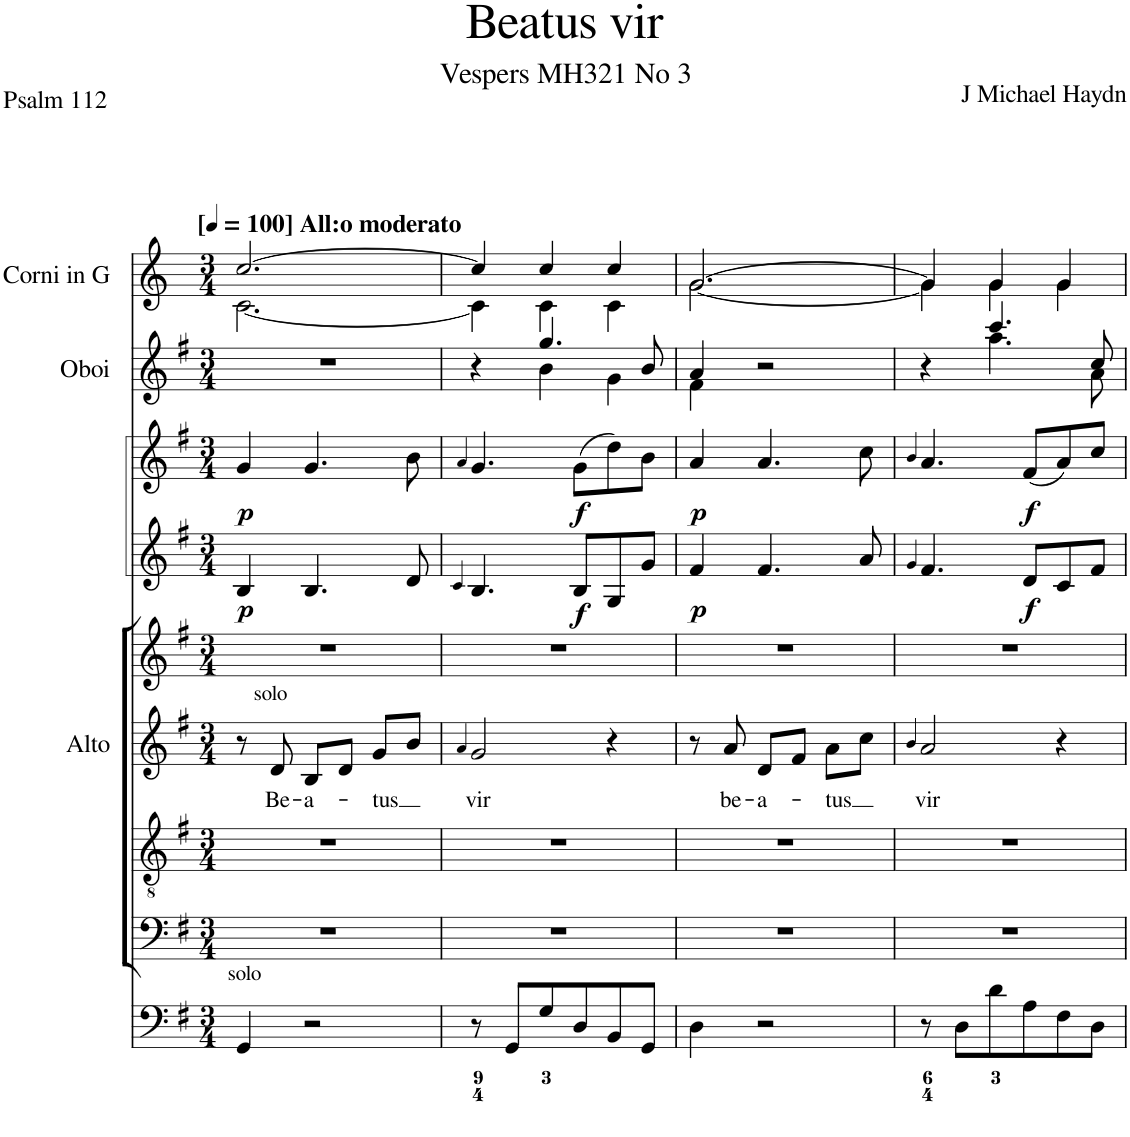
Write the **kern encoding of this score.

**kern	**kern	**kern	**kern	**text	**kern	**kern	**dynam	**kern	**dynam	**kern	**kern
*part9	*part8	*part7	*part6	*part6	*part5	*part4	*part4	*part3	*part3	*part2	*part1
*staff9	*staff8	*staff7	*staff6	*staff6	*staff5	*staff4	*staff4	*staff3	*staff3	*staff2	*staff1
*I"Organ	*I"Voice	*I"Tenor	*I"Alto	*	*I"Voice	*I"Violin	*	*I"Violin	*	*I"Oboi	*I"Corni in G
*	*	*	*I'A	*	*	*I'Vln	*	*I'Vln	*	*I'O	*I'C
*clefF4	*clefF4	*clefGv2	*clefG2	*	*clefG2	*clefG2	*	*clefG2	*	*clefG2	*clefG2
*	*	*	*	*	*	*	*	*	*	*	*Trd3c5
*k[f#]	*k[f#]	*k[f#]	*k[f#]	*	*k[f#]	*k[f#]	*	*k[f#]	*	*k[f#]	*k[]
*M3/4	*M3/4	*M3/4	*M3/4	*	*M3/4	*M3/4	*	*M3/4	*	*M3/4	*M3/4
*MM100	*MM100	*MM100	*MM100	*	*MM100	*MM100	*	*MM100	*	*MM100	*MM100
=1	=1	=1	=1	=1	=1	=1	=1	=1	=1	=1	=1
*	*	*	*	*	*	*	*	*	*	*	*^
!	!	!	!	!	!	!	!	!	!	!	!LO:TX:a:B:t=[	!
!	!	!	!	!	!	!	!	!	!	!	!LO:TX:a:B:t=] All&colon;o moderato	!
!LO:TX:a:t=solo	!	!	!	!	!	!	!	!	!	!	!	!
!	!	!	!	!	!	!	!LO:DY:b	!	!LO:DY:b	!	!	!
4GG/	2.r	2.r	8r	.	2.r	4B/	p	4g/	p	2.r	[2.cc/	[2.c\
!	!	!	!LO:TX:a:t=solo	!	!	!	!	!	!	!	!	!
!	!	!	!	!LO:LY:b	!	!	!	!	!	!	!	!
.	.	.	8d/	Be-	.	.	.	.	.	.	.	.
!	!	!	!	!LO:LY:b	!	!	!	!	!	!	!	!
2r	.	.	8B/L	-a-	.	4.B/	.	4.g/	.	.	.	.
.	.	.	8d/J	.	.	.	.	.	.	.	.	.
!	!	!	!	!LO:LY:b	!	!	!	!	!	!	!	!
.	.	.	8g/L	-tus	.	.	.	.	.	.	.	.
.	.	.	8b/J	.	.	8d/	.	8b\	.	.	.	.
=2	=2	=2	=2	=2	=2	=2	=2	=2	=2	=2	=2	=2
.	.	.	4qa/	.	.	4qc/	.	4qa/	.	.	.	.
!	!	!	!	!LO:LY:b	!	!	!	!	!	!	!	!
*	*	*	*	*	*	*	*	*	*	*^	*	*
8r	2.r	2.r	2g/	vir	2.r	4.B/	.	4.g/	.	4r	4ryy	4cc/]	4c\]
8GG/L	.	.	.	.	.	.	.	.	.	.	.	.	.
8G/	.	.	.	.	.	.	.	.	.	4.gg/	4b\	4cc/	4c\
!	!	!	!	!	!	!	!LO:DY:b	!	!LO:DY:b	!	!	!	!
8D/	.	.	.	.	.	8B/L	f	(8g\L	f	.	.	.	.
8BB/	.	.	4r	.	.	8G/	.	8dd\)	.	.	4g\	4cc/	4c\
8GG/J	.	.	.	.	.	8g/J	.	8b\J	.	8b/	.	.	.
=3	=3	=3	=3	=3	=3	=3	=3	=3	=3	=3	=3	=3	=3
!	!	!	!	!	!	!	!LO:DY:b	!	!LO:DY:b	!	!	!	!
4D\	2.r	2.r	8r	.	2.r	4f#/	p	4a/	p	4a/	4f#\	[2.g/	[2.g\
!	!	!	!	!LO:LY:b	!	!	!	!	!	!	!	!	!
.	.	.	8a/	be-	.	.	.	.	.	.	.	.	.
!	!	!	!	!LO:LY:b	!	!	!	!	!	!	!	!	!
2r	.	.	8d/L	-a-	.	4.f#/	.	4.a/	.	2r	2ryy	.	.
.	.	.	8f#/J	.	.	.	.	.	.	.	.	.	.
!	!	!	!	!LO:LY:b	!	!	!	!	!	!	!	!	!
.	.	.	8a\L	-tus	.	.	.	.	.	.	.	.	.
.	.	.	8cc\J	.	.	8a/	.	8cc\	.	.	.	.	.
=4	=4	=4	=4	=4	=4	=4	=4	=4	=4	=4	=4	=4	=4
.	.	.	4qb/	.	.	4qg/	.	4qb/	.	.	.	.	.
!	!	!	!	!LO:LY:b	!	!	!	!	!	!	!	!	!
8r	2.r	2.r	2a/	vir	2.r	4.f#/	.	4.a/	.	4r	4ryy	4g/]	4g\]
8D\L	.	.	.	.	.	.	.	.	.	.	.	.	.
8d\	.	.	.	.	.	.	.	.	.	4.ccc/	4.aa\	4g/	4g\
!	!	!	!	!	!	!	!LO:DY:b	!	!LO:DY:b	!	!	!	!
8A\	.	.	.	.	.	8d/L	f	(8f#/L	f	.	.	.	.
8F#\	.	.	4r	.	.	8c/	.	8a/)	.	.	.	4g/	4g\
8D\J	.	.	.	.	.	8f#/J	.	8cc/J	.	8cc/	8a\	.	.
*	*	*	*	*	*	*	*	*	*	*v	*v	*	*
*	*	*	*	*	*	*	*	*	*	*	*v	*v
=	=	=	=	=	=	=	=	=	=	=	=
*-	*-	*-	*-	*-	*-	*-	*-	*-	*-	*-	*-
